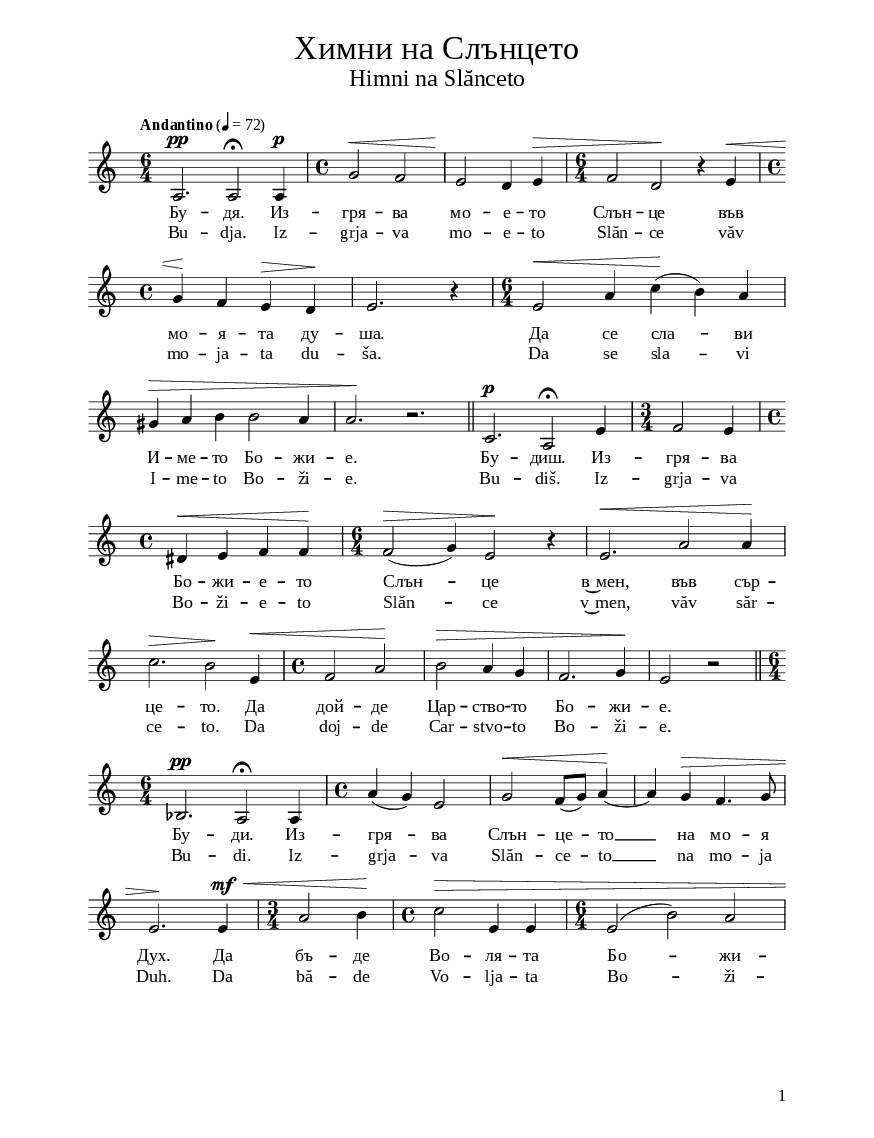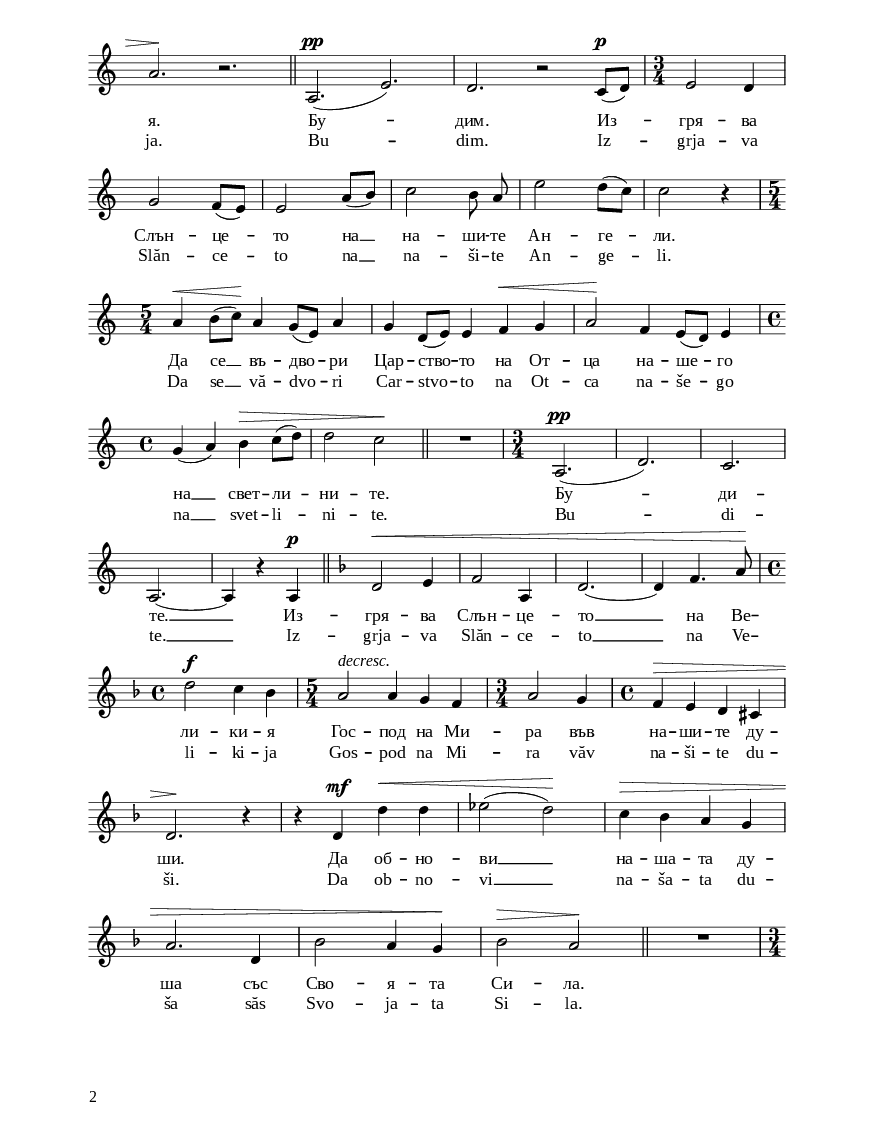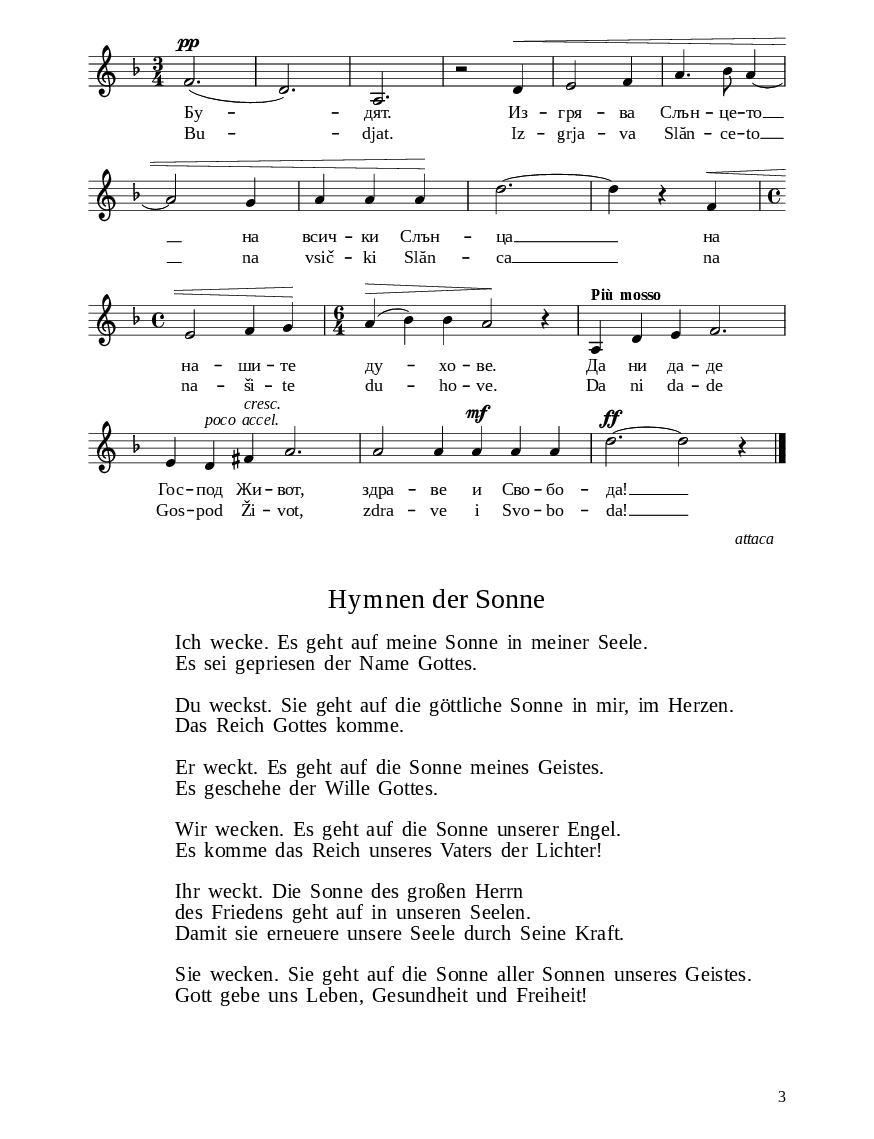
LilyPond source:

\version "2.24.2"

% include paper part and global functions
\include "include/globals.ily"

\bookpart {
  \label #'ref202
  \tocItem \markup "Химни на Слънцето – Himni na Slănceto "
  \include "include/bookpart-paper.ily"
  \score {
    \include "include/score-layout.ily"

    \new Voice \relative c' {
     \clef treble
      \key a \minor
      \time 6/4
      \tempoFunc "Andantino" 4 "72"
      \autoBeamOff
    a2.^\pp  a2 ^\fermata  a4^\p | % 2
  \time 4/4  | % 2
   g'2^\<  f2 | % 3
   e2 \!  d4  e4^\> | % 4
  \time 6/4  | % 4
   f2  d2 \! r4  
   \override Hairpin.to-barline = ##f
   \override Hairpin.after-line-breaking = ##t 
   e4^\< \break | % 5
   
  \time 4/4  | % 5
   g4 \! f4  e4^\>  d4  \! | % 6
   e2. r4 | % 7
  \time 6/4  | % 7
   e2^\<  a4  c4 ( \!  b4 )
   a4 \break | % 8
   gis4^\>  a4  b4  b2  a4
  | % 9
   a2. \! r2. \bar "||"
   c,2.^\p  a2 ^\fermata  e'4 | % 11
  \time 3/4  | % 11
   f2  e4 \break | % 12
    \time 4/4  | % 12
   dis4^\<  e4  f4  f4 \! | % 13
  \time 6/4  | % 13
   f2 (^\>  g4 )  e2 \! r4 | % 14
   e2.^\<  a2  a4 \! \break | % 15
   c2.^\>  b2 \! e,4^\< | % 16
  \time 4/4  | % 16
   f2  a2  \! | % 17
   b2^\>  a4  g4 | % 18
   f2.  g4  \! | % 19
   e2 r2 \bar "||"
  \break | 
  \time 6/4  | 
   bes2.^\pp  a2 ^\fermata  a4 | % 21
  \time 4/4  | % 21
   a'4 (  g4 )  e2 | % 22
   g2^\<  f8 ( [  g8 ) ]  a4 ~ \! | % 23
   a4  g4^\>  f4.  g8 \break | % 24
   e2.  \! e4 \mf ^\< | % 25
  \time 3/4  | % 25
   a2  b4 \! | % 26
  \time 4/4  | % 26
   c2^\>  e,4  e4 | % 27
  \time 6/4  | % 27
   e2 (  b'2 )  a2 \break | % 28
   a2. \! r2. \bar "||"
   a,2. (^\pp  e'2. ) |
   d2. r2  c8 ( [^\p  d8 ) ] | % 31
  \time 3/4  | % 31
   e2  d4  | % 32
     \break g2  f8 ( [  e8 ) ] | % 33
   e2  a8 ( [  b8 ) ] | % 34
   c2  b8  a8 | % 35
   e'2  d8 ( [  c8 ) ] | % 36
   c2 r4 \break | % 37
  \time 5/4  | % 37
   a4^\<  b8 ( [  c8 ) ] \!  a4
   g8 ( [  e8 ) ]  a4 | % 38
   g4  d8 ( [  e8 ) ]  e4  f4
  ^\<  g4 | % 39
   a2  \! f4  e8 ( [  d8 ) ] 
  e4 \break | 
  \time 4/4  |
   g4 (  a4 )  b4^\>  c8 ( [
   d8 ) ] | % 41
   d2  c2 \! \bar "||"
  R1 | % 43
  \time 3/4  | % 43
   a,2.^\pp ( | % 44
   d2. ) | % 45
   c2. \break | % 46
    a2. ~ | % 47
   a4 r4  a4^\p \bar "||"
  \key d \minor | % 48
   d2^\<  e4 | % 49
   f2  a,4 |
   d2. ~ | % 51
   d4  f4.  a8 \! \break | % 52
  \time 4/4  | % 52
   d2^\f  c4  bes4 | % 53
  \time 5/4  | % 53
   a2 ^\markup \italic "decresc."  a4  g4  f4 | % 54
  \time 3/4  | % 54
   a2  g4 | % 55
  \time 4/4  | % 55
   f4^\>  e4  d4  cis4 \break | % 56
   d2.  \! r4 | % 57
  r4  d4 ^\mf  d'4 ^\<  d4 | % 58
   es2 (  d2 ) \! | % 59
   c4  ^\>  bes4  a4  g4
  \break | 
   a2.  d,4 | % 61
   bes'2  a4  g4 \! | % 62
   bes2 ^\>  a2 ^\! \bar "||"
  R1 \break | % 64
  
   \time 3/4  | % 64
   f2.^\pp ( | % 65
   d2. ) | % 66
   a2. |
  r2  d4 ^\< | % 68
   e2  f4 | % 69
   a4.  bes8  a4 ~  | \break 
 
   a2  g4 | % 71
   a4  a4  a4 \! | % 72
   d2. ~  | % 73
   d4 r4  f,4 ^\< \break | % 74
  \time 4/4  | % 74
   e2  f4  g4  \! | % 75
  \time 6/4  | % 75
   a4 ( ^\>  bes4 )  bes4  a2  \!
  r4 | % 76
   a,4 ^\markup{ \bold {Più mosso} }  d4  e4
   f2. \break | % 77
   e4  d4 ^\markup{ \italic {poco accel.} } 
  fis4 ^\markup \italic "cresc."  a2. | % 78
   a2  a4  a4 ^\mf  a4  a4 | % 79
   d2. ~ ^\ff  d2 r4 \bar "|."
  }

  \addlyrics { Бу -- дя. Из -- гря -- ва мо -- е --
  то Слън -- це във мо -- я -- та ду
  -- ша. Да се сла  -- ви И -- ме --
  то Бо -- жи -- е. Бу -- диш. Из --
  гря -- ва Бо -- жи -- е -- то Слън 
  -- це в~мен, във сър -- це --
  то. Да дой -- де Цар -- ство -- то
  Бо -- жи -- е. Бу -- ди. Из -- гря
  -- ва Слън -- це -- то __  на
  мо -- я Дух. Да бъ -- де Во -- ля --
  та Бо -- жи -- я. Бу -- дим.
  Из  -- гря -- ва Слън -- це --
  то на __ на -- ши -- те Ан -- ге
  -- ли. Да се __ въ -- дво --
  ри Цар -- ство -- то на От --
  ца на -- ше -- го на __  свет --
  ли -- ни -- те. Бу -- ди -- те. __
   Из -- гря -- ва Слън -- це -- то __
   на Ве -- ли -- ки -- я Гос --
  под на Ми -- ра във на -- ши -- те
  ду -- ши. Да об -- но -- ви __  на --
  ша -- та ду -- ша със Сво -- я --
  та Си -- ла. Бу -- дят. Из --
  гря -- ва Слън -- це -- то __ на
  всич -- ки Слън -- ца __ на на --
  ши -- те ду -- хо -- ве. Да ни
  да -- де Гос -- под Жи -- вот, здра
  -- вe и Сво -- бо -- да! __ }
  \addlyrics { Bu -- dja. Iz -- grja -- va mo -- e --
  to Slăn -- ce văv mo -- ja -- ta du
  -- ša. Da se sla  -- vi I -- me --
  to Bo -- ži -- e. Bu -- diš. Iz --
  grja -- va Bo -- ži -- e -- to Slăn 
  -- ce v~men, văv săr -- ce --
  to. Da doj -- de Car -- stvo -- to
  Bo -- ži -- e. Bu -- di. Iz -- grja
  -- va Slăn -- ce -- to __ na
  mo -- ja Duh. Da bă -- de Vo -- lja --
  ta Bo -- ži -- ja. Bu -- dim.
  Iz  -- grja -- va Slăn -- ce --
  to na __ na -- ši -- te An -- ge
  -- li. Da se __  vă -- dvo --
  ri Car -- stvo -- to na Ot --
  ca na -- še -- go na __ svet --
  li -- ni -- te. Bu -- di -- te. __
   Iz -- grja -- va Slăn -- ce -- to __
   na Ve -- li -- ki -- ja Gos --
  pod na Mi -- ra văv na -- ši -- te
  du -- ši. Da ob -- no -- vi __  na --
  ša -- ta du -- ša săs Svo -- ja --
  ta Si -- la. Bu -- djat. Iz --
  grja -- va Slăn -- ce -- to __ na
  vsič -- ki Slăn -- ca __ na na --
  ši -- te du -- ho -- ve. Da ni
  da -- de Gos -- pod Ži -- vot, zdra
  -- ve i Svo -- bo -- da! __ }

    \header {
      title = \titleFunc "Химни на Слънцето" "Himni na Slănceto"
    }

    \midi{}

  } % score

  \markup \raise #2.8 \override #'(baseline-skip . 2) {
    \column {
      \fill-line \italic { "" "" \concat {"attaca" "   " }}
    }
  }
  
  \markup \empty-one

  % include foreign translation(s) of the song
  \version "2.24.2"

\markup \fill-line { \fontsize #deTitleFontSize "Hymnen der Sonne" }
\markup \null
\markup \null
\markup \fontsize #deCoupletFontSize {
  \hspace #7
  \override #`(baseline-skip . ,deCoupletBaselineSkip)

  \column {

   \line { " "Ich wecke. Es geht auf meine Sonne in meiner Seele.}

   \line { " "Es sei gepriesen der Name Gottes.}
   \line { " "}

   \line { " "Du weckst. Sie geht auf die göttliche Sonne in mir, im Herzen.}

   \line { " "Das Reich Gottes komme.}
  \line { " "}
   \line { " "Er weckt. Es geht auf die Sonne meines Geistes.}

   \line { " "Es geschehe der Wille Gottes.}
  \line { " "}
   \line { " "Wir wecken. Es geht auf die Sonne unserer Engel.}

   \line { " "Es komme das Reich unseres Vaters der Lichter!}
  \line { " "}
   \line { " "Ihr weckt. Die Sonne des großen Herrn  }
  \line { " "  des Friedens geht auf in unseren Seelen.}
   \line { " "Damit sie erneuere unsere Seele durch Seine Kraft.}
  \line { " "}

   \line { " "Sie wecken. Sie geht auf die Sonne aller Sonnen unseres Geistes.}

   \line { " "Gott gebe uns Leben, Gesundheit und Freiheit!}

  }
}


} % bookpart

% Più mosso
%
